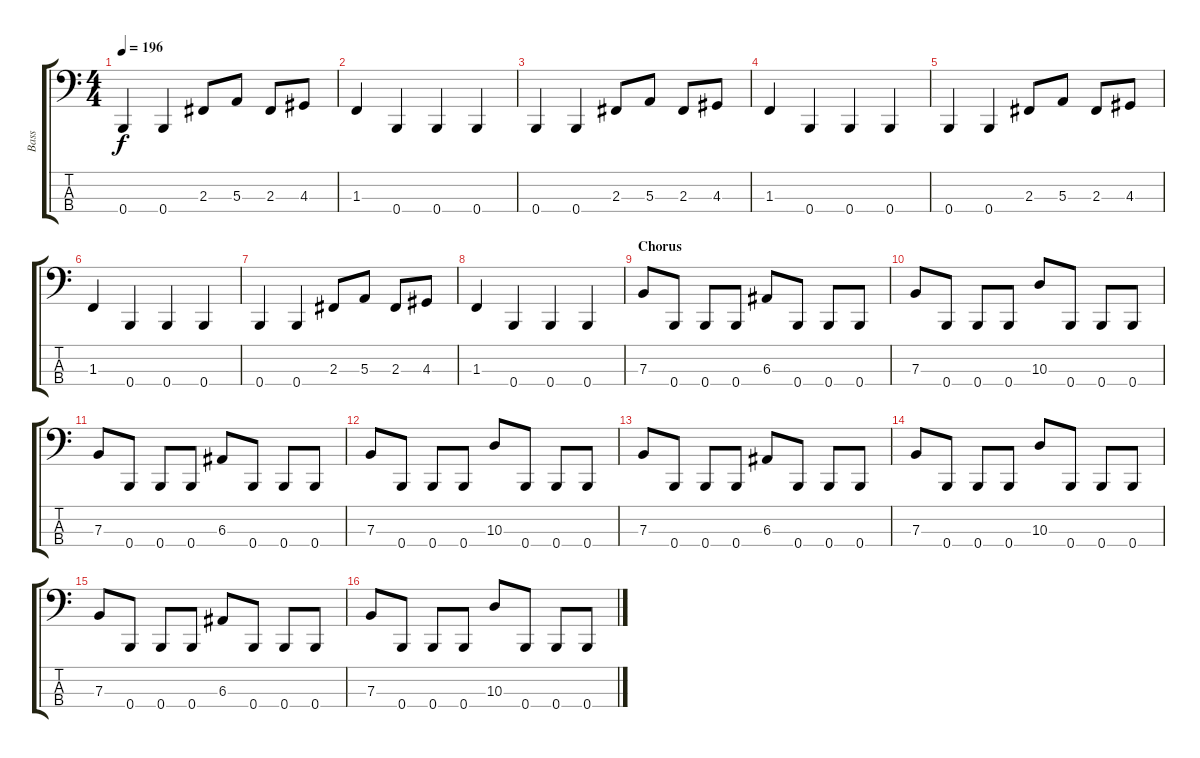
\track ("Bass" "Bass") {instrument electricbasspick}
\staff {score tabs}
\tuning (D2 A1 E1 B0) {hide}
\ts (4 4)
\tempo 196
\clef f4
\ks c
0.4.4{dy f} 0.4.4 2.3.8 5.3.8 2.3.8 4.3.8 |
1.3.4 0.4.4 0.4.4 0.4.4 |
0.4.4 0.4.4 2.3.8 5.3.8 2.3.8 4.3.8 |
1.3.4 0.4.4 0.4.4 0.4.4 |
0.4.4 0.4.4 2.3.8 5.3.8 2.3.8 4.3.8 |
1.3.4 0.4.4 0.4.4 0.4.4 |
0.4.4 0.4.4 2.3.8 5.3.8 2.3.8 4.3.8 |
1.3.4 0.4.4 0.4.4 0.4.4 |
\section ("" "Chorus")
7.3.8 0.4.8 0.4.8 0.4.8 6.3.8 0.4.8 0.4.8 0.4.8 |
7.3.8 0.4.8 0.4.8 0.4.8 10.3.8 0.4.8 0.4.8 0.4.8 |
7.3.8 0.4.8 0.4.8 0.4.8 6.3.8 0.4.8 0.4.8 0.4.8 |
7.3.8 0.4.8 0.4.8 0.4.8 10.3.8 0.4.8 0.4.8 0.4.8 |
7.3.8 0.4.8 0.4.8 0.4.8 6.3.8 0.4.8 0.4.8 0.4.8 |
7.3.8 0.4.8 0.4.8 0.4.8 10.3.8 0.4.8 0.4.8 0.4.8 |
7.3.8 0.4.8 0.4.8 0.4.8 6.3.8 0.4.8 0.4.8 0.4.8 |
7.3.8 0.4.8 0.4.8 0.4.8 10.3.8 0.4.8 0.4.8 0.4.8
